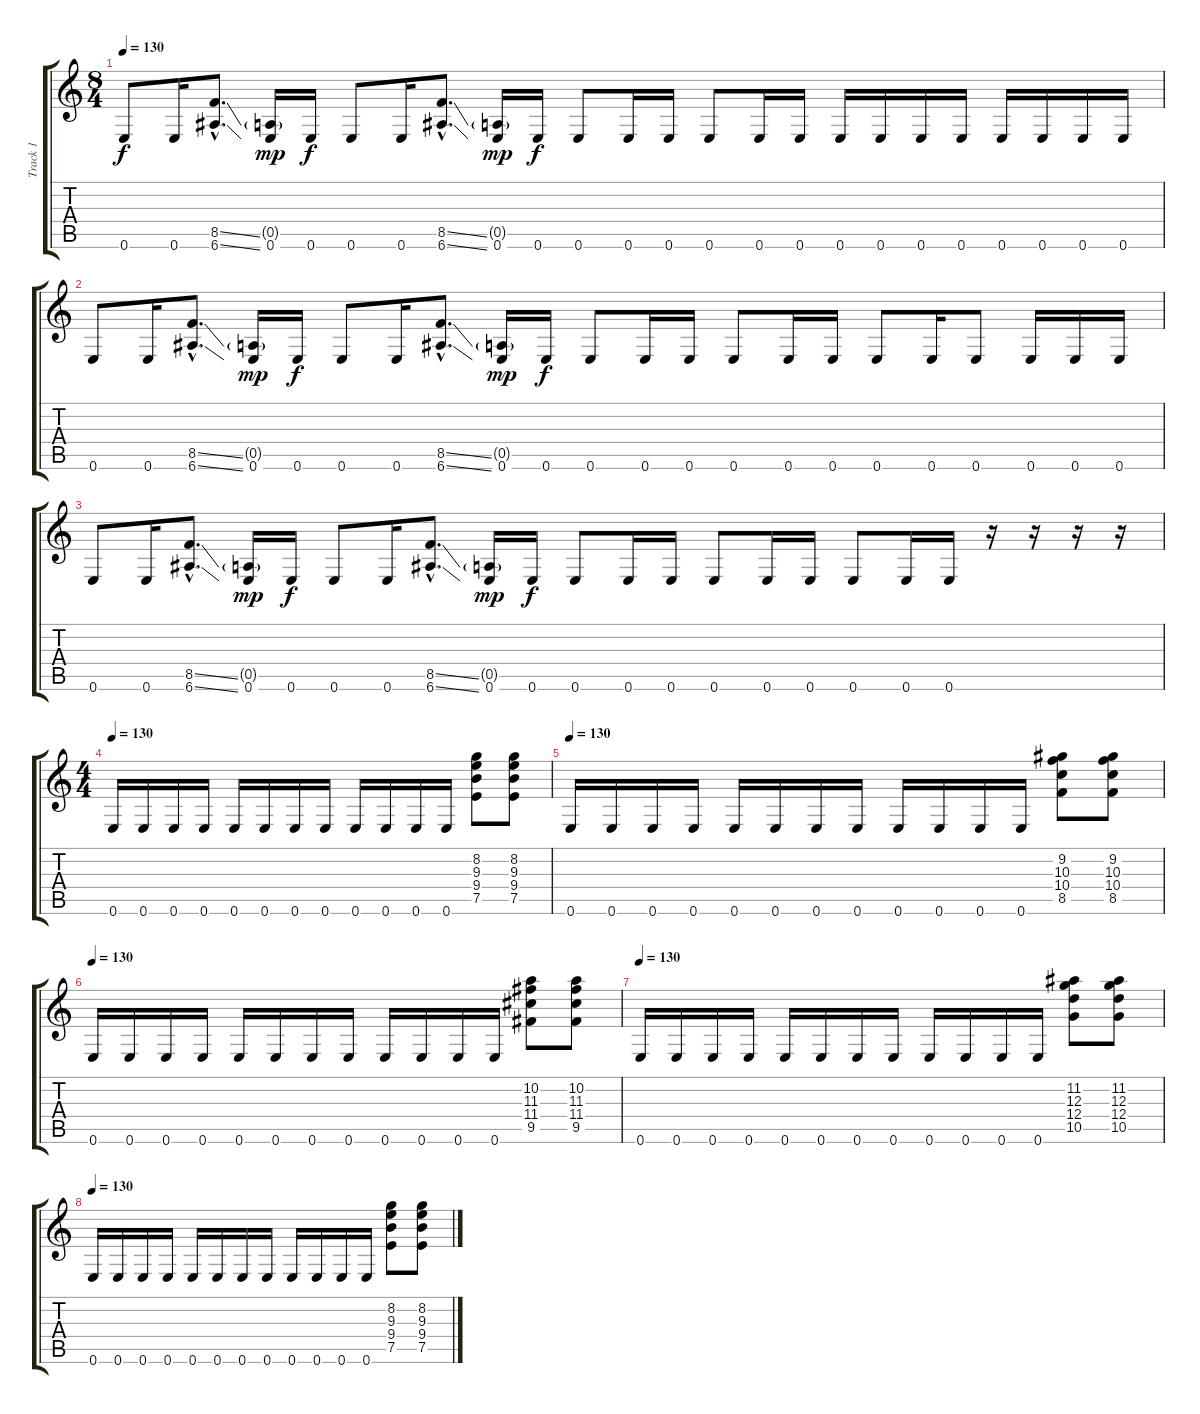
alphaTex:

\track ("Track 1" "Track 1") {instrument distortionguitar}
\staff {score tabs}
\tuning (E4 B3 G3 D3 A2 E2) {hide}
\ts (8 4)
\tempo 130
\clef g2
\ks c
0.6.8{dy f} 0.6.16 (8.5{ss hac} 6.6{ss hac}).8{d} (0.5{g} 0.6).16{dy mp} 0.6.16{dy f} 0.6.8 0.6.16 (8.5{ss hac} 6.6{ss hac}).8{d} (0.5{g} 0.6).16{dy mp} 0.6.16{dy f} 0.6.8 0.6.16 0.6.16 0.6.8 0.6.16 0.6.16 0.6.16 0.6.16 0.6.16 0.6.16 0.6.16 0.6.16 0.6.16 0.6.16 |
0.6.8 0.6.16 (8.5{ss hac} 6.6{ss hac}).8{d} (0.5{g} 0.6).16{dy mp} 0.6.16{dy f} 0.6.8 0.6.16 (8.5{ss hac} 6.6{ss hac}).8{d} (0.5{g} 0.6).16{dy mp} 0.6.16{dy f} 0.6.8 0.6.16 0.6.16 0.6.8 0.6.16 0.6.16 0.6.8 0.6.16 0.6.8 0.6.16 0.6.16 0.6.16 |
0.6.8 0.6.16 (8.5{ss hac} 6.6{ss hac}).8{d} (0.5{g} 0.6).16{dy mp} 0.6.16{dy f} 0.6.8 0.6.16 (8.5{ss hac} 6.6{ss hac}).8{d} (0.5{g} 0.6).16{dy mp} 0.6.16{dy f} 0.6.8 0.6.16 0.6.16 0.6.8 0.6.16 0.6.16 0.6.8 0.6.16 0.6.16 r.16 r.16 r.16 r.16 |
\ts (4 4)
\tempo 130
0.6.16 0.6.16 0.6.16 0.6.16 0.6.16 0.6.16 0.6.16 0.6.16 0.6.16 0.6.16 0.6.16 0.6.16 (8.2 9.3 9.4 7.5).8 (8.2 9.3 9.4 7.5).8 |
\tempo 130
0.6.16 0.6.16 0.6.16 0.6.16 0.6.16 0.6.16 0.6.16 0.6.16 0.6.16 0.6.16 0.6.16 0.6.16 (9.2 10.3 10.4 8.5).8 (9.2 10.3 10.4 8.5).8 |
\tempo 130
0.6.16 0.6.16 0.6.16 0.6.16 0.6.16 0.6.16 0.6.16 0.6.16 0.6.16 0.6.16 0.6.16 0.6.16 (10.2 11.3 11.4 9.5).8 (10.2 11.3 11.4 9.5).8 |
\tempo 130
0.6.16 0.6.16 0.6.16 0.6.16 0.6.16 0.6.16 0.6.16 0.6.16 0.6.16 0.6.16 0.6.16 0.6.16 (11.2 12.3 12.4 10.5).8 (11.2 12.3 12.4 10.5).8 |
\tempo 130
0.6.16 0.6.16 0.6.16 0.6.16 0.6.16 0.6.16 0.6.16 0.6.16 0.6.16 0.6.16 0.6.16 0.6.16 (8.2 9.3 9.4 7.5).8 (8.2 9.3 9.4 7.5).8
